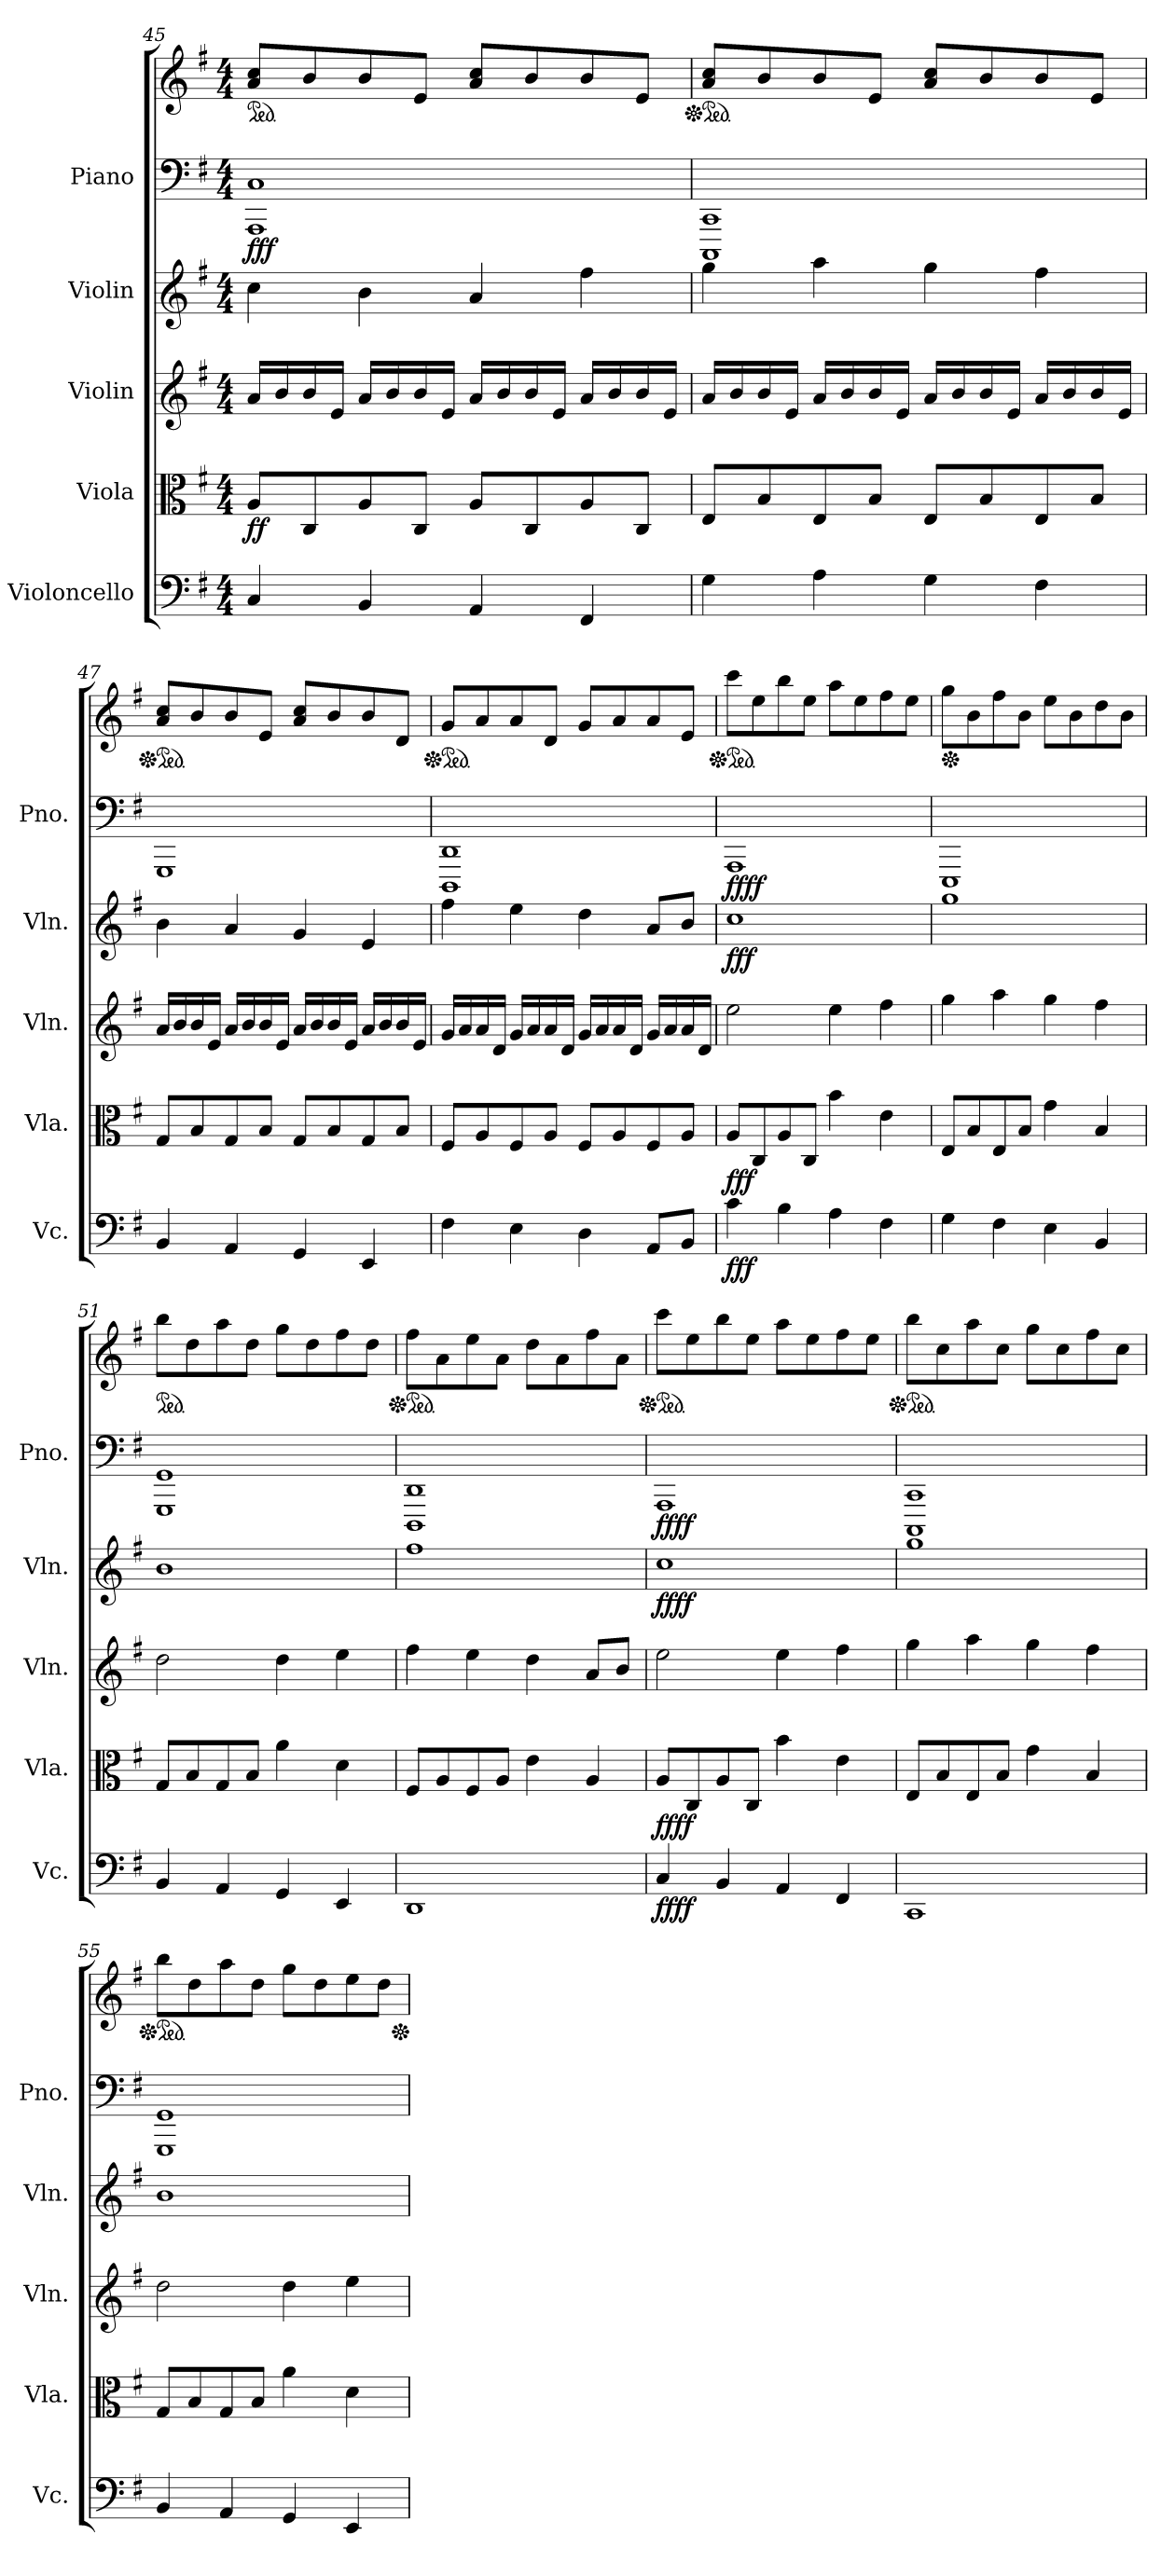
**kern	**dynam	**kern	**dynam	**kern	**kern	**dynam	**kern	**kern	**dynam
*part5	*part5	*part4	*part4	*part3	*part2	*part2	*part1	*part1	*part1
*staff6	*staff6	*staff5	*staff5	*staff4	*staff3	*staff3	*staff2	*staff1	*staff1/2
*I"Violoncello	*	*I"Viola	*	*I"Violin	*I"Violin	*	*I"Piano	*	*
*I'Vc.	*	*I'Vla.	*	*I'Vln.	*I'Vln.	*	*I'Pno.	*	*
!!LO:PB:g=z
*clefF4	*	*clefC3	*	*clefG2	*clefG2	*	*clefF4	*clefG2	*
*k[f#]	*	*k[f#]	*	*k[f#]	*k[f#]	*	*k[f#]	*k[f#]	*
*M4/4	*	*M4/4	*	*M4/4	*M4/4	*	*M4/4	*M4/4	*
*	*	*	*	*	*	*	*	*ped	*
=45	=45	=45	=45	=45	=45	=45	=45	=45	=45
!	!	!	!LO:DY:b	!	!	!	!	!	!LO:DY:b=2
4C/	.	8A/L	ff	16a/LL	4cc\	.	1AAA 1C	8a/ 8cc/L	fff
.	.	.	.	16b/	.	.	.	.	.
.	.	8C/	.	16b/	.	.	.	8b/	.
.	.	.	.	16e/JJ	.	.	.	.	.
4BB/	.	8A/	.	16a/LL	4b\	.	.	8b/	.
.	.	.	.	16b/	.	.	.	.	.
.	.	8C/J	.	16b/	.	.	.	8e/J	.
.	.	.	.	16e/JJ	.	.	.	.	.
4AA/	.	8A/L	.	16a/LL	4a/	.	.	8a/ 8cc/L	.
.	.	.	.	16b/	.	.	.	.	.
.	.	8C/	.	16b/	.	.	.	8b/	.
.	.	.	.	16e/JJ	.	.	.	.	.
4FF#/	.	8A/	.	16a/LL	4ff#\	.	.	8b/	.
.	.	.	.	16b/	.	.	.	.	.
.	.	8C/J	.	16b/	.	.	.	8e/J	.
.	.	.	.	16e/JJ	.	.	.	.	.
=46	=46	=46	=46	=46	=46	=46	=46	=46	=46
*	*	*	*	*	*	*	*	*Xped	*
*	*	*	*	*	*	*	*	*ped	*
4G\	.	8E/L	.	16a/LL	4gg\	.	1CCC 1CC	8a/ 8cc/L	.
.	.	.	.	16b/	.	.	.	.	.
.	.	8B/	.	16b/	.	.	.	8b/	.
.	.	.	.	16e/JJ	.	.	.	.	.
4A\	.	8E/	.	16a/LL	4aa\	.	.	8b/	.
.	.	.	.	16b/	.	.	.	.	.
.	.	8B/J	.	16b/	.	.	.	8e/J	.
.	.	.	.	16e/JJ	.	.	.	.	.
4G\	.	8E/L	.	16a/LL	4gg\	.	.	8a/ 8cc/L	.
.	.	.	.	16b/	.	.	.	.	.
.	.	8B/	.	16b/	.	.	.	8b/	.
.	.	.	.	16e/JJ	.	.	.	.	.
4F#\	.	8E/	.	16a/LL	4ff#\	.	.	8b/	.
.	.	.	.	16b/	.	.	.	.	.
.	.	8B/J	.	16b/	.	.	.	8e/J	.
.	.	.	.	16e/JJ	.	.	.	.	.
!!LO:LB:g=z
=47	=47	=47	=47	=47	=47	=47	=47	=47	=47
*	*	*	*	*	*	*	*	*Xped	*
*	*	*	*	*	*	*	*	*ped	*
4BB/	.	8G/L	.	16a/LL	4b\	.	1GGG	8a/ 8cc/L	.
.	.	.	.	16b/	.	.	.	.	.
.	.	8B/	.	16b/	.	.	.	8b/	.
.	.	.	.	16e/JJ	.	.	.	.	.
4AA/	.	8G/	.	16a/LL	4a/	.	.	8b/	.
.	.	.	.	16b/	.	.	.	.	.
.	.	8B/J	.	16b/	.	.	.	8e/J	.
.	.	.	.	16e/JJ	.	.	.	.	.
4GG/	.	8G/L	.	16a/LL	4g/	.	.	8a/ 8cc/L	.
.	.	.	.	16b/	.	.	.	.	.
.	.	8B/	.	16b/	.	.	.	8b/	.
.	.	.	.	16e/JJ	.	.	.	.	.
4EE/	.	8G/	.	16a/LL	4e/	.	.	8b/	.
.	.	.	.	16b/	.	.	.	.	.
.	.	8B/J	.	16b/	.	.	.	8d/J	.
.	.	.	.	16e/JJ	.	.	.	.	.
=48	=48	=48	=48	=48	=48	=48	=48	=48	=48
*	*	*	*	*	*	*	*	*Xped	*
*	*	*	*	*	*	*	*	*ped	*
4F#\	.	8F#/L	.	16g/LL	4ff#\	.	1DDD 1DD	8g/L	.
.	.	.	.	16a/	.	.	.	.	.
.	.	8A/	.	16a/	.	.	.	8a/	.
.	.	.	.	16d/JJ	.	.	.	.	.
4E\	.	8F#/	.	16g/LL	4ee\	.	.	8a/	.
.	.	.	.	16a/	.	.	.	.	.
.	.	8A/J	.	16a/	.	.	.	8d/J	.
.	.	.	.	16d/JJ	.	.	.	.	.
4D\	.	8F#/L	.	16g/LL	4dd\	.	.	8g/L	.
.	.	.	.	16a/	.	.	.	.	.
.	.	8A/	.	16a/	.	.	.	8a/	.
.	.	.	.	16d/JJ	.	.	.	.	.
8AA/L	.	8F#/	.	16g/LL	8a/L	.	.	8a/	.
.	.	.	.	16a/	.	.	.	.	.
8BB/J	.	8A/J	.	16a/	8b/J	.	.	8e/J	.
.	.	.	.	16d/JJ	.	.	.	.	.
=49	=49	=49	=49	=49	=49	=49	=49	=49	=49
*	*	*	*	*	*	*	*	*Xped	*
*	*	*	*	*	*	*	*	*ped	*
!	!LO:DY:b	!	!LO:DY:b	!	!	!LO:DY:b	!	!	!LO:DY:b=2
!	!	!	!	!	!	!	!	!	!LO:DY:n=1:b
4c\	fff	8A/L	fff	2ee\	1cc	fff	1AAA	8ccc\L	fff f
.	.	8C/	.	.	.	.	.	8ee\	.
4B\	.	8A/	.	.	.	.	.	8bb\	.
.	.	8C/J	.	.	.	.	.	8ee\J	.
4A\	.	4b\	.	4ee\	.	.	.	8aa\L	.
.	.	.	.	.	.	.	.	8ee\	.
4F#\	.	4e\	.	4ff#\	.	.	.	8ff#\	.
.	.	.	.	.	.	.	.	8ee\J	.
!!LO:PB:g=z
=50	=50	=50	=50	=50	=50	=50	=50	=50	=50
*	*	*	*	*	*	*	*	*Xped	*
4G\	.	8E/L	.	4gg\	1gg	.	1EEE	8gg\L	.
.	.	8B/	.	.	.	.	.	8b\	.
4F#\	.	8E/	.	4aa\	.	.	.	8ff#\	.
.	.	8B/J	.	.	.	.	.	8b\J	.
4E\	.	4g\	.	4gg\	.	.	.	8ee\L	.
.	.	.	.	.	.	.	.	8b\	.
4BB/	.	4B/	.	4ff#\	.	.	.	8dd\	.
.	.	.	.	.	.	.	.	8b\J	.
=51	=51	=51	=51	=51	=51	=51	=51	=51	=51
*	*	*	*	*	*	*	*	*ped	*
4BB/	.	8G/L	.	2dd\	1b	.	1GGG 1GG	8bb\L	.
.	.	8B/	.	.	.	.	.	8dd\	.
4AA/	.	8G/	.	.	.	.	.	8aa\	.
.	.	8B/J	.	.	.	.	.	8dd\J	.
4GG/	.	4a\	.	4dd\	.	.	.	8gg\L	.
.	.	.	.	.	.	.	.	8dd\	.
4EE/	.	4d\	.	4ee\	.	.	.	8ff#\	.
.	.	.	.	.	.	.	.	8dd\J	.
=52	=52	=52	=52	=52	=52	=52	=52	=52	=52
*	*	*	*	*	*	*	*	*Xped	*
*	*	*	*	*	*	*	*	*ped	*
1DD	.	8F#/L	.	4ff#\	1ff#	.	1DDD 1DD	8ff#\L	.
.	.	8A/	.	.	.	.	.	8a\	.
.	.	8F#/	.	4ee\	.	.	.	8ee\	.
.	.	8A/J	.	.	.	.	.	8a\J	.
.	.	4e\	.	4dd\	.	.	.	8dd\L	.
.	.	.	.	.	.	.	.	8a\	.
.	.	4A/	.	8a/L	.	.	.	8ff#\	.
.	.	.	.	8b/J	.	.	.	8a\J	.
=53	=53	=53	=53	=53	=53	=53	=53	=53	=53
*	*	*	*	*	*	*	*	*Xped	*
*	*	*	*	*	*	*	*	*ped	*
!	!LO:DY:b	!	!LO:DY:b	!	!	!LO:DY:b	!	!	!LO:DY:b=2
4C/	ffff	8A/L	ffff	2ee\	1cc	ffff	1AAA	8ccc\L	ffff
.	.	8C/	.	.	.	.	.	8ee\	.
4BB/	.	8A/	.	.	.	.	.	8bb\	.
.	.	8C/J	.	.	.	.	.	8ee\J	.
4AA/	.	4b\	.	4ee\	.	.	.	8aa\L	.
.	.	.	.	.	.	.	.	8ee\	.
4FF#/	.	4e\	.	4ff#\	.	.	.	8ff#\	.
.	.	.	.	.	.	.	.	8ee\J	.
=54	=54	=54	=54	=54	=54	=54	=54	=54	=54
*	*	*	*	*	*	*	*	*Xped	*
*	*	*	*	*	*	*	*	*ped	*
1CC	.	8E/L	.	4gg\	1gg	.	1CCC 1CC	8bb\L	.
.	.	8B/	.	.	.	.	.	8cc\	.
.	.	8E/	.	4aa\	.	.	.	8aa\	.
.	.	8B/J	.	.	.	.	.	8cc\J	.
.	.	4g\	.	4gg\	.	.	.	8gg\L	.
.	.	.	.	.	.	.	.	8cc\	.
.	.	4B/	.	4ff#\	.	.	.	8ff#\	.
.	.	.	.	.	.	.	.	8cc\J	.
!!LO:PB:g=z
=55	=55	=55	=55	=55	=55	=55	=55	=55	=55
*	*	*	*	*	*	*	*	*Xped	*
*	*	*	*	*	*	*	*	*ped	*
4BB/	.	8G/L	.	2dd\	1b	.	1GGG 1GG	8bb\L	.
.	.	8B/	.	.	.	.	.	8dd\	.
4AA/	.	8G/	.	.	.	.	.	8aa\	.
.	.	8B/J	.	.	.	.	.	8dd\J	.
4GG/	.	4a\	.	4dd\	.	.	.	8gg\L	.
.	.	.	.	.	.	.	.	8dd\	.
4EE/	.	4d\	.	4ee\	.	.	.	8ee\	.
.	.	.	.	.	.	.	.	8dd\J	.
*	*	*	*	*	*	*	*	*Xped	*
=	=	=	=	=	=	=	=	=	=
*-	*-	*-	*-	*-	*-	*-	*-	*-	*-
